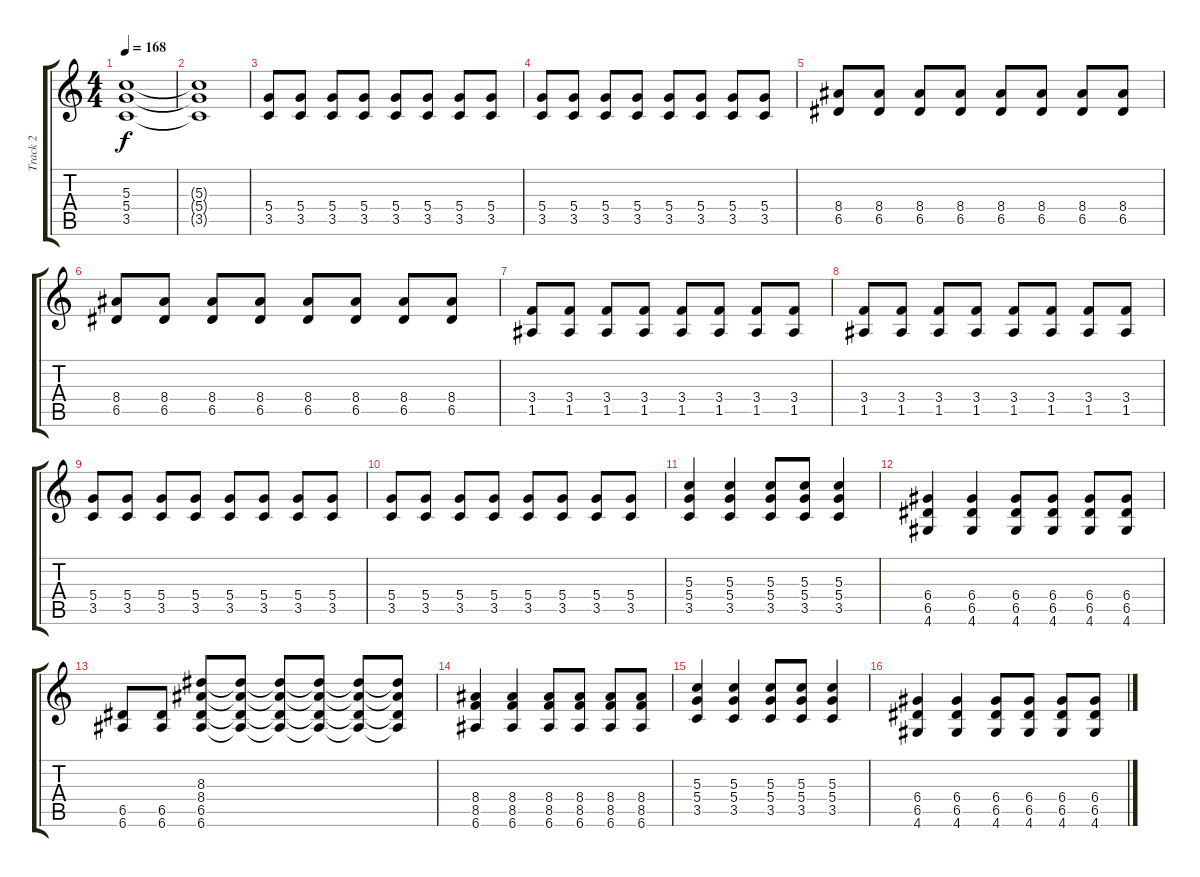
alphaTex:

\track ("Track 2" "Track 2") {instrument distortionguitar}
\staff {score tabs}
\tuning (E4 B3 G3 D3 A2 E2) {hide}
\ts (4 4)
\tempo 168
\clef g2
\ks c
(5.3 5.4 3.5).1{dy f} |
(5.3{t} 5.4{t} 3.5{t}).1 |
(5.4 3.5).8 (5.4 3.5).8 (5.4 3.5).8 (5.4 3.5).8 (5.4 3.5).8 (5.4 3.5).8 (5.4 3.5).8 (5.4 3.5).8 |
(5.4 3.5).8 (5.4 3.5).8 (5.4 3.5).8 (5.4 3.5).8 (5.4 3.5).8 (5.4 3.5).8 (5.4 3.5).8 (5.4 3.5).8 |
(8.4 6.5).8 (8.4 6.5).8 (8.4 6.5).8 (8.4 6.5).8 (8.4 6.5).8 (8.4 6.5).8 (8.4 6.5).8 (8.4 6.5).8 |
(8.4 6.5).8 (8.4 6.5).8 (8.4 6.5).8 (8.4 6.5).8 (8.4 6.5).8 (8.4 6.5).8 (8.4 6.5).8 (8.4 6.5).8 |
(3.4 1.5).8 (3.4 1.5).8 (3.4 1.5).8 (3.4 1.5).8 (3.4 1.5).8 (3.4 1.5).8 (3.4 1.5).8 (3.4 1.5).8 |
(3.4 1.5).8 (3.4 1.5).8 (3.4 1.5).8 (3.4 1.5).8 (3.4 1.5).8 (3.4 1.5).8 (3.4 1.5).8 (3.4 1.5).8 |
(5.4 3.5).8 (5.4 3.5).8 (5.4 3.5).8 (5.4 3.5).8 (5.4 3.5).8 (5.4 3.5).8 (5.4 3.5).8 (5.4 3.5).8 |
(5.4 3.5).8 (5.4 3.5).8 (5.4 3.5).8 (5.4 3.5).8 (5.4 3.5).8 (5.4 3.5).8 (5.4 3.5).8 (5.4 3.5).8 |
(5.3 5.4 3.5).4 (5.3 5.4 3.5).4 (5.3 5.4 3.5).8 (5.3 5.4 3.5).8 (5.3 5.4 3.5).4 |
(6.4 6.5 4.6).4 (6.4 6.5 4.6).4 (6.4 6.5 4.6).8 (6.4 6.5 4.6).8 (6.4 6.5 4.6).8 (6.4 6.5 4.6).8 |
(6.5 6.6).8 (6.5 6.6).8 (8.3 8.4 6.5 6.6).8 (8.3{t} 8.4{t} 6.5{t} 6.6{t}).8 (8.3{t} 8.4{t} 6.5{t} 6.6{t}).8 (8.3{t} 8.4{t} 6.5{t} 6.6{t}).8 (8.3{t} 8.4{t} 6.5{t} 6.6{t}).8 (8.3{t} 8.4{t} 6.5{t} 6.6{t}).8 |
(8.4 8.5 6.6).4 (8.4 8.5 6.6).4 (8.4 8.5 6.6).8 (8.4 8.5 6.6).8 (8.4 8.5 6.6).8 (8.4 8.5 6.6).8 |
(5.3 5.4 3.5).4 (5.3 5.4 3.5).4 (5.3 5.4 3.5).8 (5.3 5.4 3.5).8 (5.3 5.4 3.5).4 |
(6.4 6.5 4.6).4 (6.4 6.5 4.6).4 (6.4 6.5 4.6).8 (6.4 6.5 4.6).8 (6.4 6.5 4.6).8 (6.4 6.5 4.6).8
